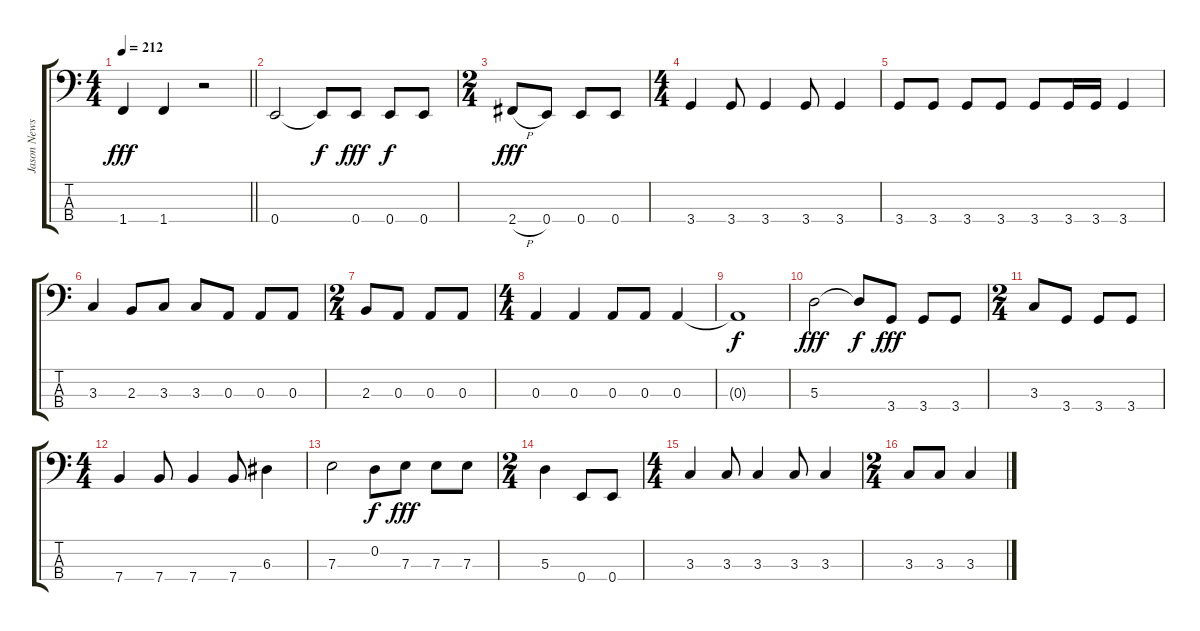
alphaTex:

\track ("Jason Newsted" "Jason News") {instrument electricbasspick}
\staff {score tabs}
\tuning (G2 D2 A1 E1) {hide}
\ts (4 4)
\tempo 212
\clef f4
\barLineRight lightlight
\ks c
1.4.4{dy fff} 1.4.4 r.2 |
0.4.2 0.4{t}.8{dy f} 0.4.8{dy fff} 0.4.8{dy f} 0.4.8 |
\ts (2 4)
2.4{h}.8{dy fff} 0.4.8 0.4.8 0.4.8 |
\ts (4 4)
3.4.4 3.4.8 3.4.4 3.4.8 3.4.4 |
3.4.8 3.4.8 3.4.8 3.4.8 3.4.8 3.4.16 3.4.16 3.4.4 |
3.3.4 2.3.8 3.3.8 3.3.8 0.3.8 0.3.8 0.3.8 |
\ts (2 4)
2.3.8 0.3.8 0.3.8 0.3.8 |
\ts (4 4)
0.3.4 0.3.4 0.3.8 0.3.8 0.3.4 |
0.3{t}.1{dy f} |
5.3.2{dy fff} 5.3{t}.8{dy f} 3.4.8{dy fff} 3.4.8 3.4.8 |
\ts (2 4)
3.3.8 3.4.8 3.4.8 3.4.8 |
\ts (4 4)
7.4.4 7.4.8 7.4.4 7.4.8 6.3.4 |
7.3.2 0.2.8{dy f} 7.3.8{dy fff} 7.3.8 7.3.8 |
\ts (2 4)
5.3.4 0.4.8 0.4.8 |
\ts (4 4)
3.3.4 3.3.8 3.3.4 3.3.8 3.3.4 |
\ts (2 4)
3.3.8 3.3.8 3.3.4
